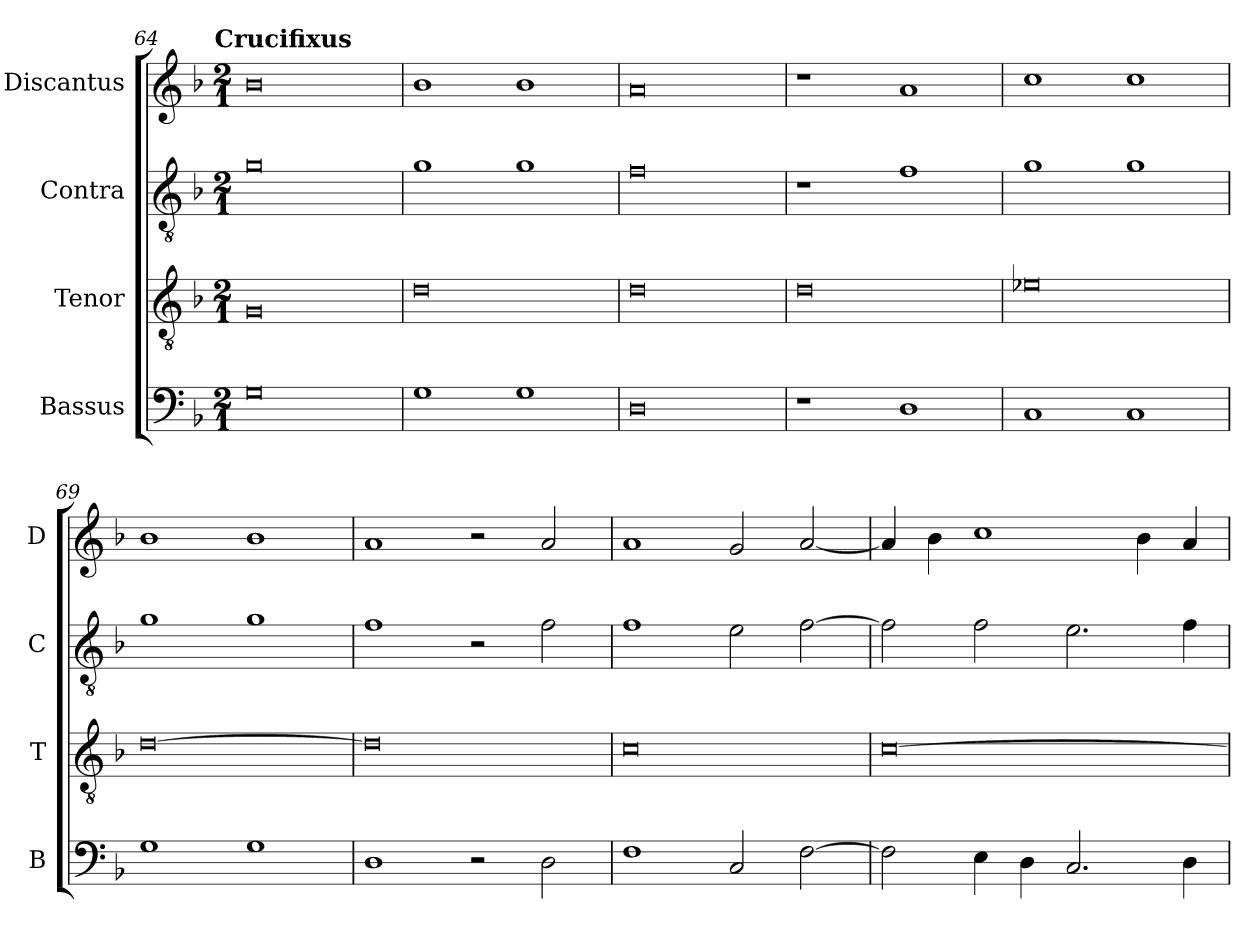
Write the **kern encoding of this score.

**kern	**kern	**kern	**kern
*part4	*part3	*part2	*part1
*staff4	*staff3	*staff2	*staff1
*I"Bassus	*I"Tenor	*I"Contra	*I"Discantus
*I'B	*I'T	*I'C	*I'D
!!LO:LB:g=z
*clefF4	*clefGv2	*clefGv2	*clefG2
*k[b-]	*k[b-]	*k[b-]	*k[b-]
!!LO:TX:omd:t=Crucifixus
*M2/1	*M2/1	*M2/1	*M2/1
=64	=64	=64	=64
0G	0G	0g	0b-
=65	=65	=65	=65
1G	0d	1g	1b-
1G	.	1g	1b-
=66	=66	=66	=66
0D	0d	0f	0a
=67	=67	=67	=67
1r	0d	1r	1r
1D	.	1f	1a
=68	=68	=68	=68
1C	0e-X	1g	1cc
1C	.	1g	1cc
=69	=69	=69	=69
1G	[0d	1g	1b-
1G	.	1g	1b-
=70	=70	=70	=70
1D	0d]	1f	1a
2r	.	2r	2r
2D\	.	2f\	2a/
=71	=71	=71	=71
1F	0c	1f	1a
2C/	.	2e\	2g/
[2F\	.	[2f\	[2a/
=72	=72	=72	=72
2F\]	[0c	2f\]	4a/]
.	.	.	4b-\
4E\	.	2f\	1cc
4D\	.	.	.
2.C/	.	2.e\	.
.	.	.	4b-\
4D\	.	4f\	4a/
=	=	=	=
*-	*-	*-	*-
